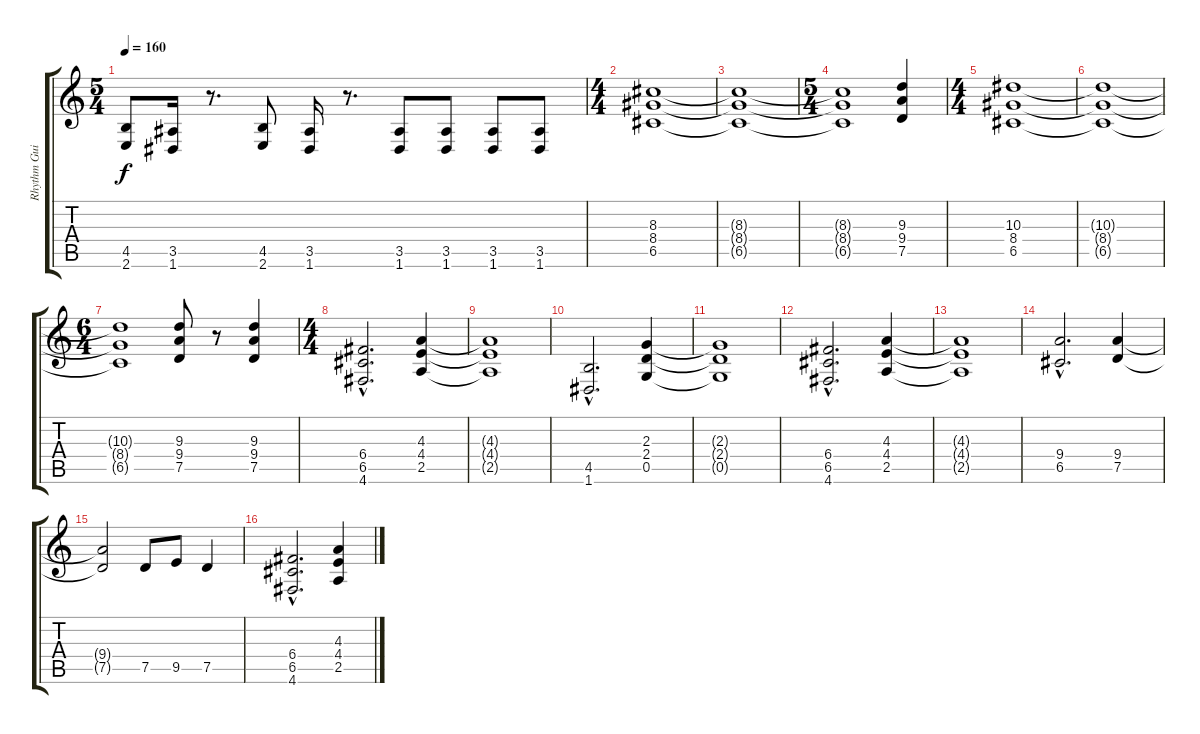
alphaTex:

\track ("Rhythm Guitar" "Rhythm Gui") {instrument overdrivenguitar}
\staff {score tabs}
\tuning (D4 A3 F3 C3 G2 D2) {hide}
\ts (5 4)
\tempo 160
\clef g2
\ks c
(4.5 2.6).8{dy f} (3.5 1.6).16 r.8{d} (4.5 2.6).8 (3.5 1.6).16 r.8{d} (3.5 1.6).8 (3.5 1.6).8 (3.5 1.6).8 (3.5 1.6).8 |
\ts (4 4)
(8.3 8.4 6.5).1 |
(8.3{t} 8.4{t} 6.5{t}).1 |
\ts (5 4)
(8.3{t} 8.4{t} 6.5{t}).1 (9.3 9.4 7.5).4 |
\ts (4 4)
(10.3 8.4 6.5).1 |
(10.3{t} 8.4{t} 6.5{t}).1 |
\ts (6 4)
(10.3{t} 8.4{t} 6.5{t}).1 (9.3 9.4 7.5).8 r.8 (9.3 9.4 7.5).4 |
\ts (4 4)
(6.4{hac} 6.5{hac} 4.6{hac}).2{d} (4.3 4.4 2.5).4 |
(4.3{t} 4.4{t} 2.5{t}).1 |
(4.5{hac} 1.6{hac}).2{d} (2.3 2.4 0.5).4 |
(2.3{t} 2.4{t} 0.5{t}).1 |
(6.4{hac} 6.5{hac} 4.6{hac}).2{d} (4.3 4.4 2.5).4 |
(4.3{t} 4.4{t} 2.5{t}).1 |
(9.4{hac} 6.5{hac}).2{d} (9.4 7.5).4 |
(9.4{t} 7.5{t}).2 7.5.8 9.5.8 7.5.4 |
(6.4{hac} 6.5{hac} 4.6{hac}).2{d} (4.3 4.4 2.5).4
